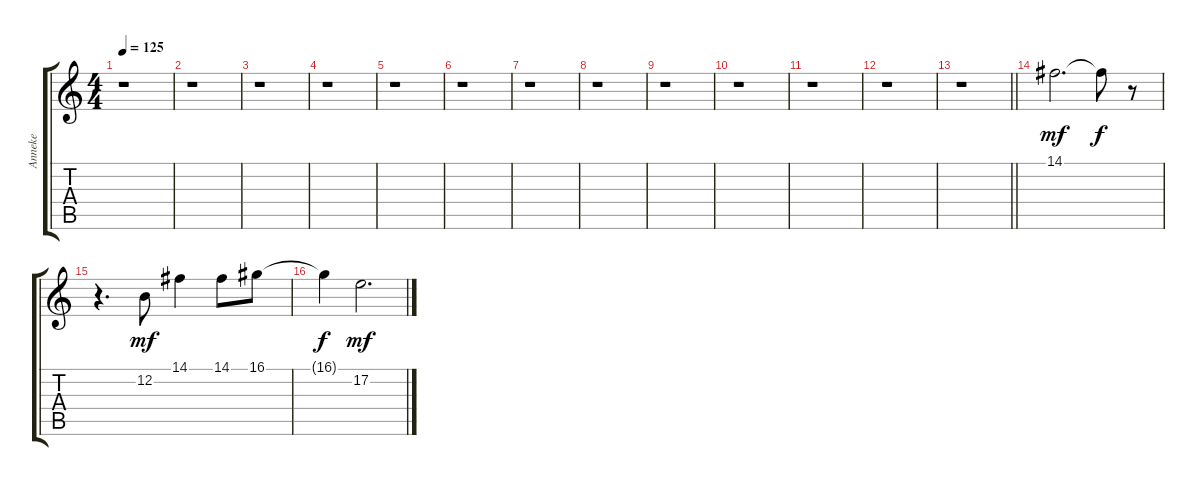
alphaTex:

\track ("Anneke" "Anneke") {instrument flute}
\staff {score tabs}
\tuning (E4 B3 G3 D3 A2 E2) {hide}
\ts (4 4)
\tempo 125
\clef g2
\ks c
r.1{dy f} |
r.1 |
r.1 |
r.1 |
r.1 |
r.1 |
r.1 |
r.1 |
r.1 |
r.1 |
r.1 |
r.1 |
\barLineRight lightlight
r.1 |
14.1.2{d dy mf} 14.1{t}.8{dy f} r.8 |
r.4{d} 12.2.8{dy mf} 14.1.4 14.1.8 16.1.8 |
16.1{t}.4{dy f} 17.2.2{d dy mf}
